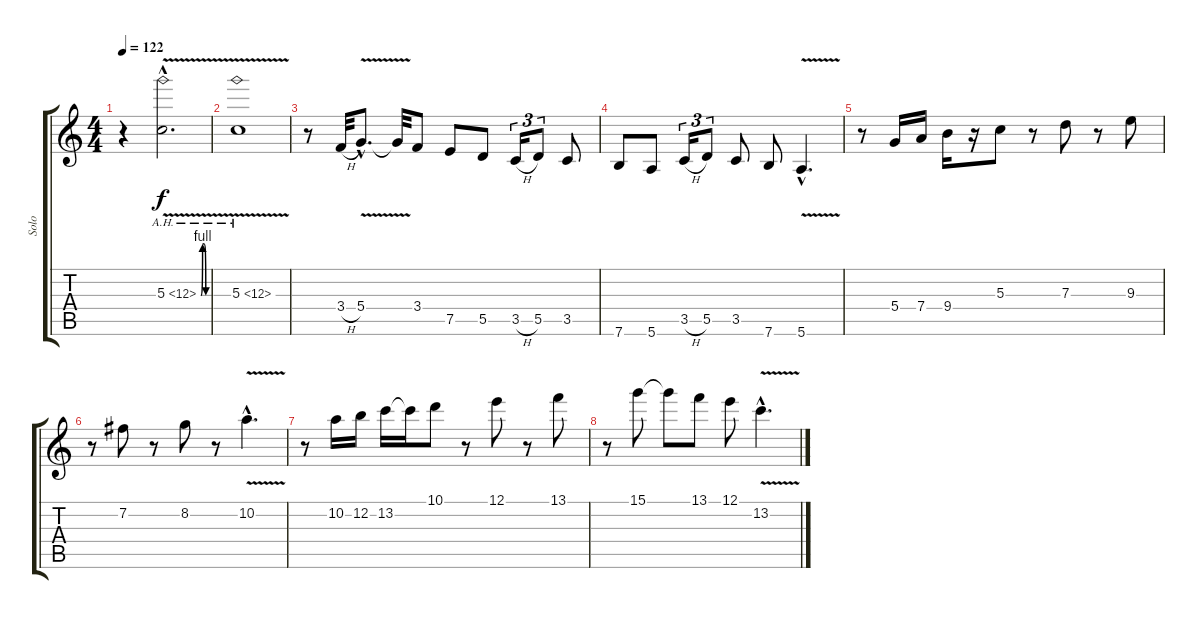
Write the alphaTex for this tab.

\track ("Solo" "Solo") {instrument distortionguitar}
\staff {score tabs}
\tuning (E4 B3 G3 D3 A2 E2) {hide}
\ts (4 4)
\tempo 122
\clef g2
\ks c
r.4{dy f} 5.3{be (custom 0 0 15 4 30 4 45 0 60 0) ah 7 v hac}.2{d} |
5.3{ah 7 v}.1 |
r.8 3.4{h}.32 5.4{v hac}.8{d} 5.4{t}.32 3.4.8 7.5.8 5.5.8 3.5{h}.16{tu (3 2)} 5.5.8{tu (3 2)} 3.5.8 |
7.6.8 5.6.8 3.5{h}.16{tu (3 2)} 5.5.8{tu (3 2)} 3.5.8 7.6.8 5.6{v hac}.4{d} |
r.8 5.4.16 7.4.16 9.4.16 r.16 5.3.8 r.8 7.3.8 r.8 9.3.8 |
r.8 7.2.8 r.8 8.2.8 r.8 10.2{v hac}.4{d} |
r.8 10.2.16 12.2.16 13.2.16 13.2{t}.16 10.1.8 r.8 12.1.8 r.8 13.1.8 |
r.8 15.1.8 15.1{t}.8 13.1.8 12.1.8 13.2{v hac}.4{d}
